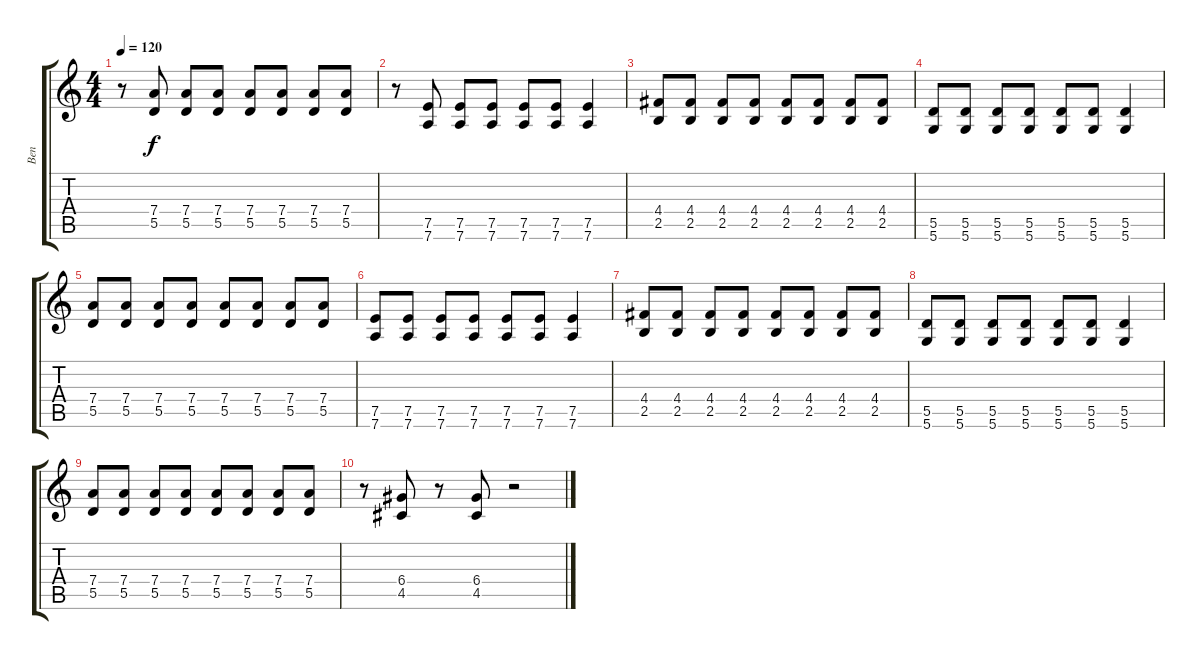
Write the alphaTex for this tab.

\track ("Ben" "Ben") {instrument electricguitarclean}
\staff {score tabs}
\tuning (E4 B3 G3 D3 A2 D2) {hide}
\ts (4 4)
\tempo 120
\clef g2
\ks c
r.8{dy f} (7.4 5.5).8 (7.4 5.5).8 (7.4 5.5).8 (7.4 5.5).8 (7.4 5.5).8 (7.4 5.5).8 (7.4 5.5).8 |
r.8 (7.5 7.6).8 (7.5 7.6).8 (7.5 7.6).8 (7.5 7.6).8 (7.5 7.6).8 (7.5 7.6).4 |
(4.4 2.5).8 (4.4 2.5).8 (4.4 2.5).8 (4.4 2.5).8 (4.4 2.5).8 (4.4 2.5).8 (4.4 2.5).8 (4.4 2.5).8 |
(5.5 5.6).8 (5.5 5.6).8 (5.5 5.6).8 (5.5 5.6).8 (5.5 5.6).8 (5.5 5.6).8 (5.5 5.6).4 |
(7.4 5.5).8 (7.4 5.5).8 (7.4 5.5).8 (7.4 5.5).8 (7.4 5.5).8 (7.4 5.5).8 (7.4 5.5).8 (7.4 5.5).8 |
(7.5 7.6).8 (7.5 7.6).8 (7.5 7.6).8 (7.5 7.6).8 (7.5 7.6).8 (7.5 7.6).8 (7.5 7.6).4 |
(4.4 2.5).8 (4.4 2.5).8 (4.4 2.5).8 (4.4 2.5).8 (4.4 2.5).8 (4.4 2.5).8 (4.4 2.5).8 (4.4 2.5).8 |
(5.5 5.6).8 (5.5 5.6).8 (5.5 5.6).8 (5.5 5.6).8 (5.5 5.6).8 (5.5 5.6).8 (5.5 5.6).4 |
(7.4 5.5).8 (7.4 5.5).8 (7.4 5.5).8 (7.4 5.5).8 (7.4 5.5).8 (7.4 5.5).8 (7.4 5.5).8 (7.4 5.5).8 |
r.8 (6.4 4.5).8 r.8 (6.4 4.5).8 r.2
